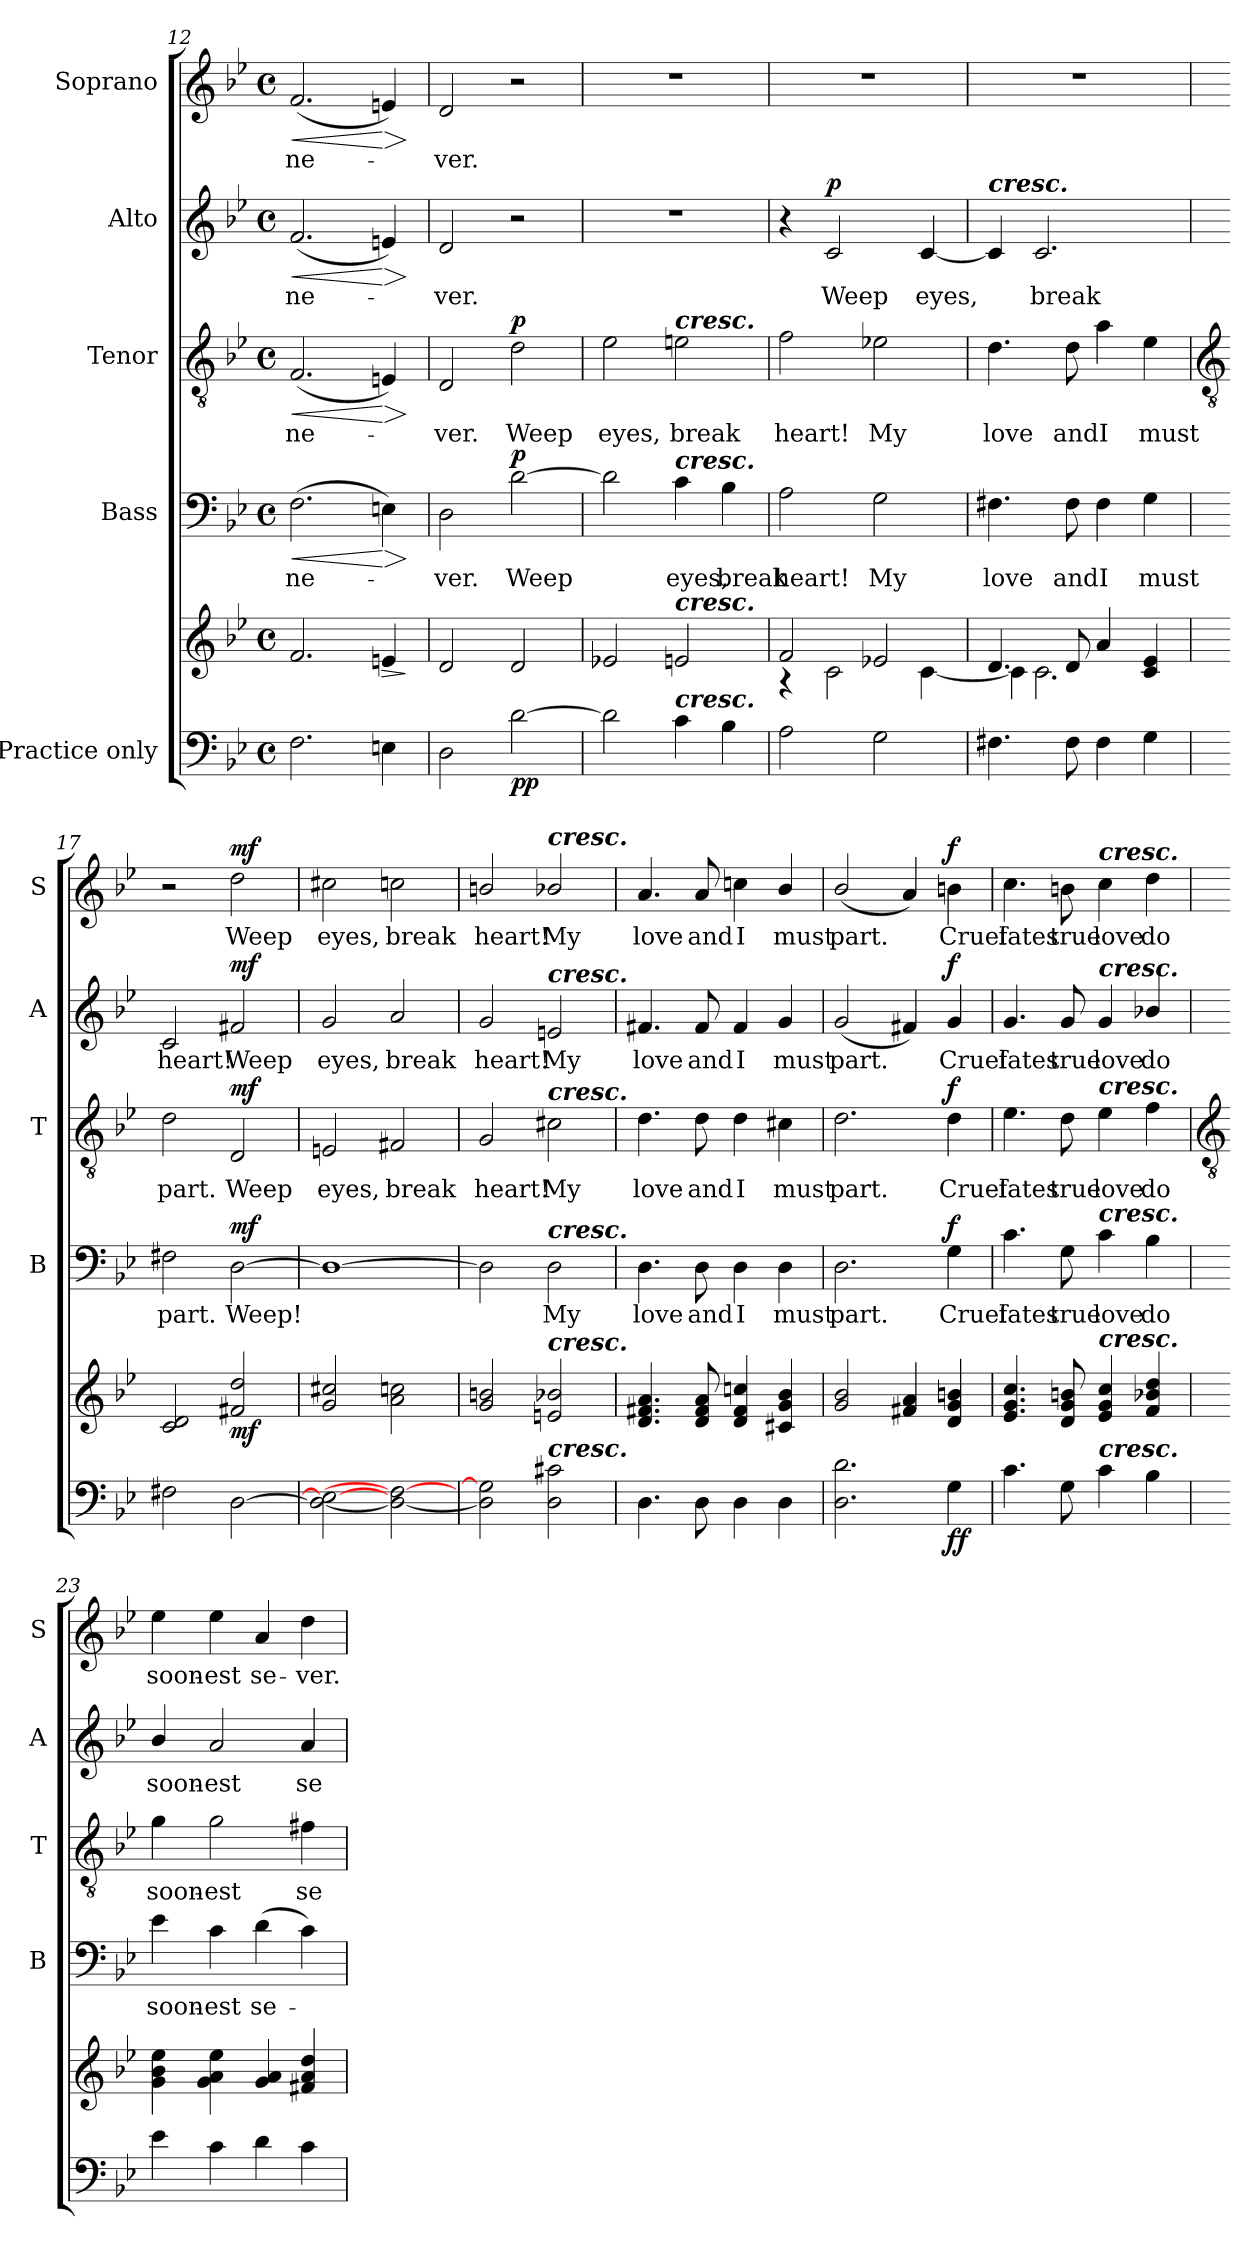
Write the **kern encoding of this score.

**kern	**kern	**dynam	**kern	**text	**dynam	**kern	**text	**dynam	**kern	**text	**dynam	**kern	**text	**dynam
*part5	*part5	*part5	*part4	*part4	*part4	*part3	*part3	*part3	*part2	*part2	*part2	*part1	*part1	*part1
*staff6	*staff5	*staff5/6	*staff4	*staff4	*staff4	*staff3	*staff3	*staff3	*staff2	*staff2	*staff2	*staff1	*staff1	*staff1
*I"Practice only	*	*	*I"Bass	*	*	*I"Tenor	*	*	*I"Alto	*	*	*I"Soprano	*	*
*	*	*	*I'B	*	*	*I'T	*	*	*I'A	*	*	*I'S	*	*
*clefF4	*clefG2	*	*clefF4	*	*	*clefGv2	*	*	*clefG2	*	*	*clefG2	*	*
*k[b-e-]	*k[b-e-]	*	*k[b-e-]	*	*	*k[b-e-]	*	*	*k[b-e-]	*	*	*k[b-e-]	*	*
*B-:	*B-:	*	*B-:	*	*	*B-:	*	*	*B-:	*	*	*B-:	*	*
*M4/4	*M4/4	*	*M4/4	*	*	*M4/4	*	*	*M4/4	*	*	*M4/4	*	*
*met(c)	*met(c)	*	*met(c)	*	*	*met(c)	*	*	*met(c)	*	*	*met(c)	*	*
=12	=12	=12	=12	=12	=12	=12	=12	=12	=12	=12	=12	=12	=12	=12
!	!	!LO:HP:b	!	!LO:LY:b	!LO:HP:b	!	!LO:LY:b	!LO:HP:b	!	!LO:LY:b	!LO:HP:b	!	!LO:LY:b	!LO:HP:b
*	*^	*	*	*	*	*	*	*	*	*	*	*	*	*
2.F	2.f/	1ryy	<	(>2.F	ne-	<	(<2.F	ne-	<	(<2.f	ne-	<	(<2.f	ne-	<
!	!	!	!LO:HP:n=1:b	!	!	!LO:HP:n=1:b	!	!	!LO:HP:n=1:b	!	!	!LO:HP:n=1:b	!	!	!LO:HP:n=1:b
4En	4en/	.	[ >	4En)	.	[ >	4En)	.	[ >	4en)	.	[ >	4en)	.	[ >
*	*v	*v	*	*	*	*	*	*	*	*	*	*	*	*	*
.	.	]	.	.	]	.	.	]	.	.	]	.	.	]
=13	=13	=13	=13	=13	=13	=13	=13	=13	=13	=13	=13	=13	=13	=13
*	*^	*	*	*	*	*	*	*	*	*	*	*	*	*
!	!	!	!	!	!LO:LY:b	!	!	!LO:LY:b	!	!	!LO:LY:b	!	!	!LO:LY:b	!
2D	2d/	2ryy	.	2D	ver.	.	2D	ver.	.	2d	ver.	.	2d	ver.	.
!	!	!	!LO:DY:b=2	!	!LO:LY:b	!	!	!LO:LY:b	!	!	!	!	!	!	!
!	!	!	!LO:DY:n=1:b	!	!	!LO:DY:b	!	!	!LO:DY:b	!	!	!	!	!	!
[2d	2d/	2ryy	p p	[2d	Weep	p	2d	Weep	p	2r	.	.	2r	.	.
=14	=14	=14	=14	=14	=14	=14	=14	=14	=14	=14	=14	=14	=14	=14	=14
!	!	!	!	!	!	!	!	!LO:LY:b	!	!	!	!	!	!	!
2d]	2e-X/	1ryy	.	2d]	.	.	2e-	eyes,	.	1r	.	.	1r	.	.
!	!	!	!	!	!	!	!LO:TX:a:Bi:t=cresc.	!	!	!	!	!	!	!	!
!	!	!	!	!LO:TX:a:Bi:t=cresc.	!	!	!	!	!	!	!	!	!	!	!
!	!LO:TX:a:Bi:t=cresc.	!	!	!	!	!	!	!	!	!	!	!	!	!	!
!LO:TX:a:Bi:t=cresc.	!	!	!	!	!	!	!	!	!	!	!	!	!	!	!
!	!	!	!	!	!LO:LY:b	!	!	!LO:LY:b	!	!	!	!	!	!	!
4c	2en/	.	.	4c	eyes,	.	2en	break	.	.	.	.	.	.	.
!	!	!	!	!	!LO:LY:b	!	!	!	!	!	!	!	!	!	!
4B-	.	.	.	4B-	break	.	.	.	.	.	.	.	.	.	.
=15	=15	=15	=15	=15	=15	=15	=15	=15	=15	=15	=15	=15	=15	=15	=15
!	!	!	!	!	!LO:LY:b	!	!	!LO:LY:b	!	!	!	!	!	!	!
2A	2f/	4r	.	2A	heart!	.	2f	heart!	.	4r	.	.	1r	.	.
!	!	!	!	!	!	!	!	!	!	!	!LO:LY:b	!LO:DY:b	!	!	!
.	.	2c\	.	.	.	.	.	.	.	2c	Weep	p	.	.	.
!	!	!	!	!	!LO:LY:b	!	!	!LO:LY:b	!	!	!	!	!	!	!
2G	2e-X/	.	.	2G	My	.	2e-X	My	.	.	.	.	.	.	.
!	!	!	!	!	!	!	!	!	!	!	!LO:LY:b	!	!	!	!
.	.	[4c\	.	.	.	.	.	.	.	[4c	eyes,	.	.	.	.
=16	=16	=16	=16	=16	=16	=16	=16	=16	=16	=16	=16	=16	=16	=16	=16
!	!	!	!	!	!	!	!	!	!	!LO:TX:a:Bi:t=cresc.	!	!	!	!	!
!	!	!	!	!	!LO:LY:b	!	!	!LO:LY:b	!	!	!	!	!	!	!
4.F#X	4.d/	4c\]	.	4.F#X	love	.	4.d	love	.	4c]	.	.	1r	.	.
!	!	!	!	!	!	!	!	!	!	!	!LO:LY:b	!	!	!	!
.	.	2.c\	.	.	.	.	.	.	.	2.c	break	.	.	.	.
!	!	!	!	!	!LO:LY:b	!	!	!LO:LY:b	!	!	!	!	!	!	!
8F#	8d/	.	.	8F#	and	.	8d	and	.	.	.	.	.	.	.
!	!	!	!	!	!LO:LY:b	!	!	!LO:LY:b	!	!	!	!	!	!	!
4F#	4a/	.	.	4F#	I	.	4a	I	.	.	.	.	.	.	.
!	!	!	!	!	!LO:LY:b	!	!	!LO:LY:b	!	!	!	!	!	!	!
4G	4c/ 4e-/	.	.	4G	must	.	4e-	must	.	.	.	.	.	.	.
*	*v	*v	*	*	*	*	*	*	*	*	*	*	*	*	*
!!LO:LB:g=z
=17	=17	=17	=17	=17	=17	=17	=17	=17	=17	=17	=17	=17	=17	=17
*	*	*	*	*	*	*clefGv2	*	*	*	*	*	*	*	*
!	!	!	!	!LO:LY:b	!	!	!LO:LY:b	!	!	!LO:LY:b	!	!	!	!
2F#X	2c 2d	.	2F#X	part.	.	2d	part.	.	2c	heart!	.	2r	.	.
!	!	!LO:DY:b	!	!LO:LY:b	!LO:DY:b	!	!LO:LY:b	!LO:DY:b	!	!LO:LY:b	!LO:DY:b	!	!LO:LY:b	!LO:DY:b
[2D	2f#X 2dd	mf	[2D	Weep!	mf	2D	Weep	mf	2f#X	Weep	mf	2dd	Weep	mf
=18	=18	=18	=18	=18	=18	=18	=18	=18	=18	=18	=18	=18	=18	=18
!	!	!	!	!	!	!	!LO:LY:b	!	!	!LO:LY:b	!	!	!LO:LY:b	!
2D_ 2E_	2g 2cc#X	.	1D_	.	.	2En	eyes,	.	2g	eyes,	.	2cc#X	eyes,	.
!	!	!	!	!	!	!	!LO:LY:b	!	!	!LO:LY:b	!	!	!LO:LY:b	!
2D_ 2F#_	2a 2ccn	.	.	.	.	2F#X	break	.	2a	break	.	2ccn\	break	.
=19	=19	=19	=19	=19	=19	=19	=19	=19	=19	=19	=19	=19	=19	=19
!	!	!	!	!	!	!	!LO:LY:b	!	!	!LO:LY:b	!	!	!LO:LY:b	!
2D] 2G]	2g/ 2bn/	.	2D]	.	.	2G	heart!	.	2g	heart!	.	2bn/	heart!	.
!	!	!	!	!	!	!	!	!	!	!	!	!LO:TX:a:Bi:t=cresc.	!	!
!	!	!	!	!	!	!	!	!	!LO:TX:a:Bi:t=cresc.	!	!	!	!	!
!	!	!	!	!	!	!LO:TX:a:Bi:t=cresc.	!	!	!	!	!	!	!	!
!	!	!	!LO:TX:a:Bi:t=cresc.	!	!	!	!	!	!	!	!	!	!	!
!	!LO:TX:a:Bi:t=cresc.	!	!	!	!	!	!	!	!	!	!	!	!	!
!LO:TX:a:Bi:t=cresc.	!	!	!	!	!	!	!	!	!	!	!	!	!	!
!	!	!	!	!LO:LY:b	!	!	!LO:LY:b	!	!	!LO:LY:b	!	!	!LO:LY:b	!
2D 2c#X	2en/ 2b-X/	.	2D	My	.	2c#X	My	.	2en	My	.	2b-X/	My	.
=20	=20	=20	=20	=20	=20	=20	=20	=20	=20	=20	=20	=20	=20	=20
!	!	!	!	!LO:LY:b	!	!	!LO:LY:b	!	!	!LO:LY:b	!	!	!LO:LY:b	!
4.D	4.d 4.f#X 4.a	.	4.D	love	.	4.d	love	.	4.f#X	love	.	4.a	love	.
!	!	!	!	!LO:LY:b	!	!	!LO:LY:b	!	!	!LO:LY:b	!	!	!LO:LY:b	!
8D	8d 8f# 8a	.	8D	and	.	8d	and	.	8f#	and	.	8a	and	.
!	!	!	!	!LO:LY:b	!	!	!LO:LY:b	!	!	!LO:LY:b	!	!	!LO:LY:b	!
4D	4d 4f# 4ccn	.	4D	I	.	4d	I	.	4f#	I	.	4ccn	I	.
!	!	!	!	!LO:LY:b	!	!	!LO:LY:b	!	!	!LO:LY:b	!	!	!LO:LY:b	!
4D	4c#X/ 4g/ 4b-/	.	4D	must	.	4c#X	must	.	4g	must	.	4b-/	must	.
=21	=21	=21	=21	=21	=21	=21	=21	=21	=21	=21	=21	=21	=21	=21
!	!	!	!	!LO:LY:b	!	!	!LO:LY:b	!	!	!LO:LY:b	!	!	!LO:LY:b	!
2.D 2.d	2g/ 2b-/	.	2.D	part.	.	2.d	part.	.	(<2g	part.	.	(<2b-/	part.	.
.	4f#X 4a	.	.	.	.	.	.	.	4f#X)	.	.	4a)	.	.
!	!	!LO:DY:b=2	!	!LO:LY:b	!	!	!LO:LY:b	!	!	!LO:LY:b	!	!	!LO:LY:b	!
!	!	!LO:DY:n=1:b	!	!	!LO:DY:b	!	!	!LO:DY:b	!	!	!LO:DY:b	!	!	!LO:DY:b
4G	4d 4g 4bn	f f	4G	Cruel	f	4d	Cruel	f	4g	Cruel	f	4bn	Cruel	f
=22	=22	=22	=22	=22	=22	=22	=22	=22	=22	=22	=22	=22	=22	=22
!	!	!	!	!LO:LY:b	!	!	!LO:LY:b	!	!	!LO:LY:b	!	!	!LO:LY:b	!
4.c	4.e- 4.g 4.cc	.	4.c	fates	.	4.e-	fates	.	4.g	fates	.	4.cc	fates	.
!	!	!	!	!LO:LY:b	!	!	!LO:LY:b	!	!	!LO:LY:b	!	!	!LO:LY:b	!
8G	8d 8g 8bn	.	8G	true	.	8d	true	.	8g	true	.	8bn	true	.
!	!	!	!	!	!	!	!	!	!	!	!	!LO:TX:a:Bi:t=cresc.	!	!
!	!	!	!	!	!	!	!	!	!LO:TX:a:Bi:t=cresc.	!	!	!	!	!
!	!	!	!	!	!	!LO:TX:a:Bi:t=cresc.	!	!	!	!	!	!	!	!
!	!	!	!LO:TX:a:Bi:t=cresc.	!	!	!	!	!	!	!	!	!	!	!
!	!LO:TX:a:Bi:t=cresc.	!	!	!	!	!	!	!	!	!	!	!	!	!
!LO:TX:a:Bi:t=cresc.	!	!	!	!	!	!	!	!	!	!	!	!	!	!
!	!	!	!	!LO:LY:b	!	!	!LO:LY:b	!	!	!LO:LY:b	!	!	!LO:LY:b	!
4c	4e- 4g 4cc	.	4c	love	.	4e-	love	.	4g	love	.	4cc	love	.
!	!	!	!	!LO:LY:b	!	!	!LO:LY:b	!	!	!LO:LY:b	!	!	!LO:LY:b	!
4B-	4f 4b-X 4dd	.	4B-	do	.	4f	do	.	4b-X/	do	.	4dd	do	.
!!LO:LB:g=z
=23	=23	=23	=23	=23	=23	=23	=23	=23	=23	=23	=23	=23	=23	=23
*	*	*	*	*	*	*clefGv2	*	*	*	*	*	*	*	*
!	!	!	!	!LO:LY:b	!	!	!LO:LY:b	!	!	!LO:LY:b	!	!	!LO:LY:b	!
4e-	4g 4b- 4ee-	.	4e-	soon-	.	4g	soon-	.	4b-/	soon-	.	4ee-	soon-	.
!	!	!	!	!LO:LY:b	!	!	!LO:LY:b	!	!	!LO:LY:b	!	!	!LO:LY:b	!
4c	4g 4a 4ee-	.	4c	-est	.	2g	-est	.	2a	-est	.	4ee-	-est	.
!	!	!	!	!LO:LY:b	!	!	!	!	!	!	!	!	!LO:LY:b	!
4d	4g 4a	.	(>4d	se-	.	.	.	.	.	.	.	4a	se-	.
!	!	!	!	!	!	!	!LO:LY:b	!	!	!LO:LY:b	!	!	!LO:LY:b	!
4c	4f#X 4a 4dd	.	4c)	.	.	4f#X	se-	.	4a	se-	.	4dd	-ver.	.
=	=	=	=	=	=	=	=	=	=	=	=	=	=	=
*-	*-	*-	*-	*-	*-	*-	*-	*-	*-	*-	*-	*-	*-	*-
